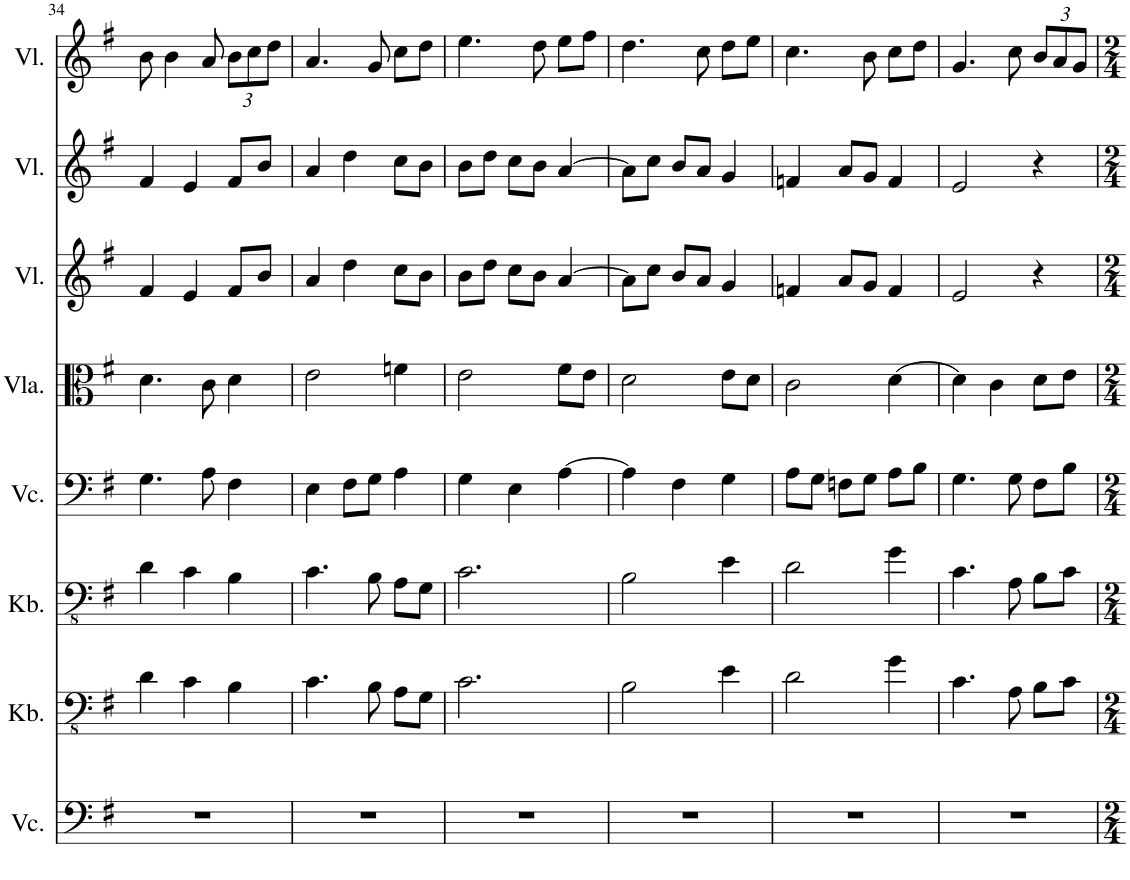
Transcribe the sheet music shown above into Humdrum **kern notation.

**kern	**kern	**kern	**kern	**kern	**kern	**kern	**kern
*part8	*part7	*part6	*part5	*part4	*part3	*part2	*part1
*staff8	*staff7	*staff6	*staff5	*staff4	*staff3	*staff2	*staff1
*I"Violoncello, Bariton solo	*I"Kontrabass, Bass 2	*I"Kontrabass, Bass 1	*I"Violoncello, Tenor	*I"Bratsche, Alt	*I"Violine, Sopran 2	*I"Violine, Sopran 1	*I"Violine, Sopran solo
*I'Vc.	*I'Kb.	*I'Kb.	*I'Vc.	*	*I'Vl.	*I'Vl.	*I'Vl.
!!LO:PB:g=z
*clefF4	*clefFv4	*clefFv4	*clefF4	*clefC3	*clefG2	*clefG2	*clefG2
*	*Trd7c12	*Trd7c12	*	*	*	*	*
*k[f#]	*k[f#]	*k[f#]	*k[f#]	*k[f#]	*k[f#]	*k[f#]	*k[f#]
*M3/4	*M3/4	*M3/4	*M3/4	*M3/4	*M3/4	*M3/4	*M3/4
=34	=34	=34	=34	=34	=34	=34	=34
2.r	4D\	4D\	4.G\	4.d\	4f#/	4f#/	8b\
.	.	.	.	.	.	.	4b\
.	4C\	4C\	.	.	4e/	4e/	.
.	.	.	8A\	8c\	.	.	8a/
*	*	*	*	*	*	*	*Xbrackettup
.	4BB\	4BB\	4F#\	4d\	8f#/L	8f#/L	12b\L
.	.	.	.	.	.	.	12cc\
.	.	.	.	.	8b/J	8b/J	.
.	.	.	.	.	.	.	12dd\J
=35	=35	=35	=35	=35	=35	=35	=35
2.r	4.C\	4.C\	4E\	2e\	4a/	4a/	4.a/
.	.	.	8F#\L	.	4dd\	4dd\	.
.	8BB\	8BB\	8G\J	.	.	.	8g/
.	8AA\L	8AA\L	4A\	4fn\	8cc\L	8cc\L	8cc\L
.	8GG\J	8GG\J	.	.	8b\J	8b\J	8dd\J
=36	=36	=36	=36	=36	=36	=36	=36
2.r	2.C\	2.C\	4G\	2e\	8b\L	8b\L	4.ee\
.	.	.	.	.	8dd\J	8dd\J	.
.	.	.	4E\	.	8cc\L	8cc\L	.
.	.	.	.	.	8b\J	8b\J	8dd\
.	.	.	[4A\	8f#\L	[4a/	[4a/	8ee\L
.	.	.	.	8e\J	.	.	8ff#\J
=37	=37	=37	=37	=37	=37	=37	=37
2.r	2BB\	2BB\	4A\]	2d\	8a\L]	8a\L]	4.dd\
.	.	.	.	.	8cc\J	8cc\J	.
.	.	.	4F#\	.	8b/L	8b/L	.
.	.	.	.	.	8a/J	8a/J	8cc\
.	4E\	4E\	4G\	8e\L	4g/	4g/	8dd\L
.	.	.	.	8d\J	.	.	8ee\J
=38	=38	=38	=38	=38	=38	=38	=38
2.r	2D\	2D\	8A\L	2c\	4fn/	4fn/	4.cc\
.	.	.	8G\J	.	.	.	.
.	.	.	8Fn\L	.	8a/L	8a/L	.
.	.	.	8G\J	.	8g/J	8g/J	8b\
.	4G\	4G\	8A\L	[4d\	4f/	4f/	8cc\L
.	.	.	8B\J	.	.	.	8dd\J
=39	=39	=39	=39	=39	=39	=39	=39
2.r	4.C\	4.C\	4.G\	4d\]	2e/	2e/	4.g/
.	.	.	.	4c\	.	.	.
.	8AA\	8AA\	8G\	.	.	.	8cc\
.	8BB\L	8BB\L	8F#\L	8d\L	4r	4r	12b/L
.	.	.	.	.	.	.	12a/
.	8C\J	8C\J	8B\J	8e\J	.	.	.
.	.	.	.	.	.	.	12g/J
=	=	=	=	=	=	=	=
*-	*-	*-	*-	*-	*-	*-	*-
